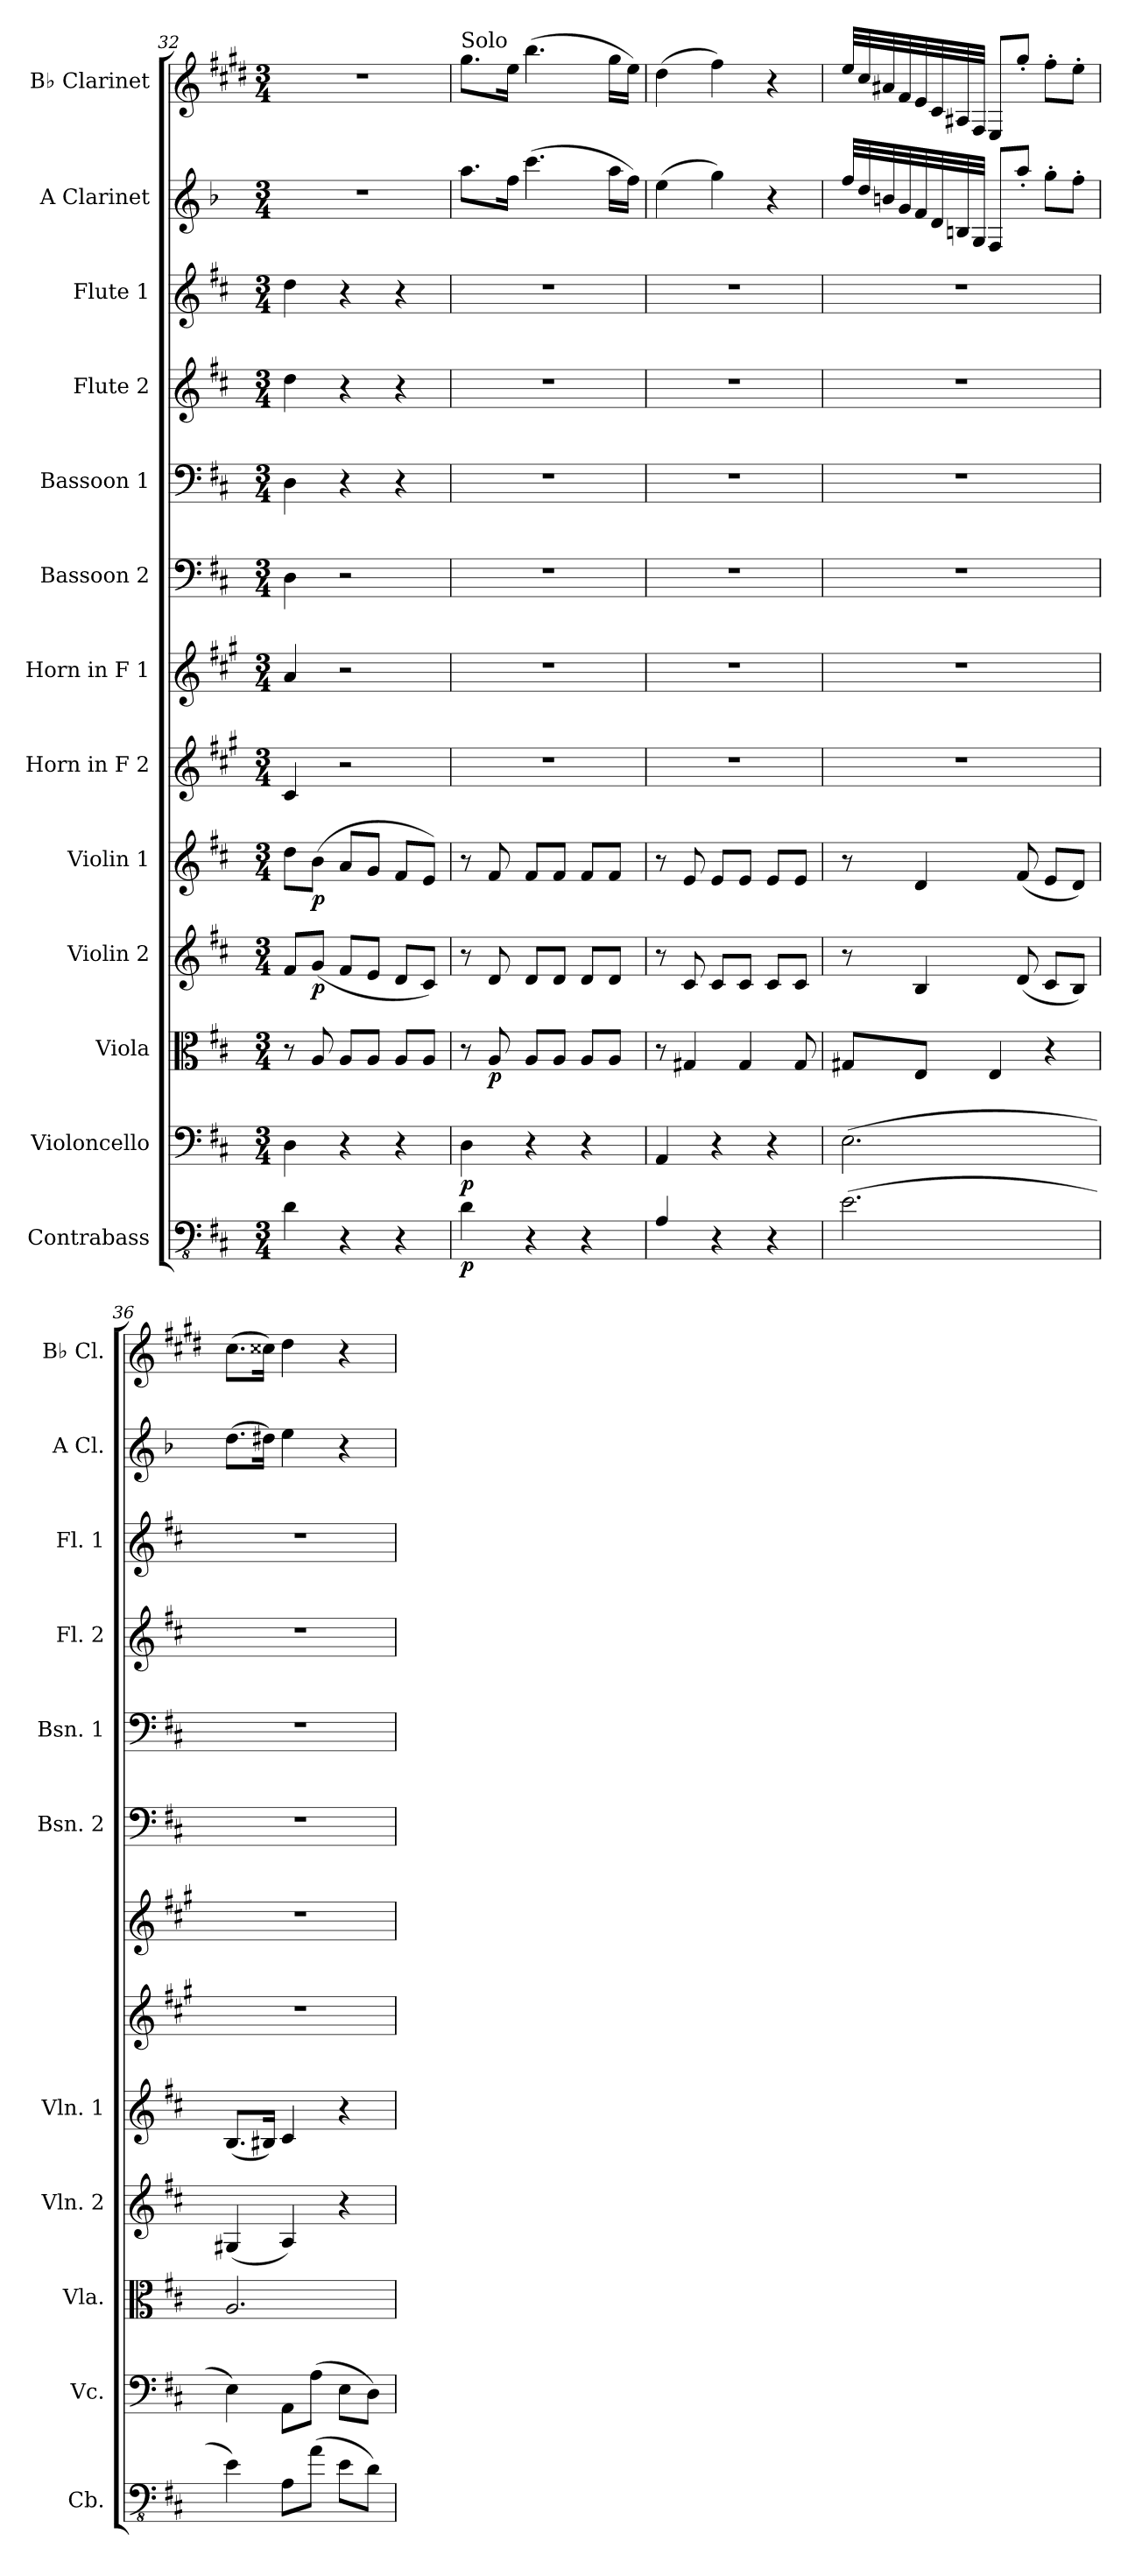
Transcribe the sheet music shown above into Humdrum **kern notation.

**kern	**dynam	**kern	**dynam	**kern	**dynam	**kern	**dynam	**kern	**dynam	**kern	**kern	**kern	**kern	**kern	**kern	**kern	**kern
*part13	*part13	*part12	*part12	*part11	*part11	*part10	*part10	*part9	*part9	*part8	*part7	*part6	*part5	*part4	*part3	*part2	*part1
*staff13	*staff13	*staff12	*staff12	*staff11	*staff11	*staff10	*staff10	*staff9	*staff9	*staff8	*staff7	*staff6	*staff5	*staff4	*staff3	*staff2	*staff1
*I"Contrabass	*	*I"Violoncello	*	*I"Viola	*	*I"Violin 2	*	*I"Violin 1	*	*I"Horn in F 2	*I"Horn in F 1	*I"Bassoon 2	*I"Bassoon 1	*I"Flute 2	*I"Flute 1	*I"A Clarinet	*I"B♭ Clarinet
*I'Cb.	*	*I'Vc.	*	*I'Vla.	*	*I'Vln. 2	*	*I'Vln. 1	*	*	*	*I'Bsn. 2	*I'Bsn. 1	*I'Fl. 2	*I'Fl. 1	*I'A Cl.	*I'B♭ Cl.
*clefFv4	*	*clefF4	*	*clefC3	*	*clefG2	*	*clefG2	*	*clefG2	*clefG2	*clefF4	*clefF4	*clefG2	*clefG2	*clefG2	*clefG2
*ITrd7c12	*	*	*	*	*	*	*	*	*	*ITrd4c7	*ITrd4c7	*	*	*	*	*ITrd2c3	*ITrd1c2
*k[f#c#]	*	*k[f#c#]	*	*k[f#c#]	*	*k[f#c#]	*	*k[f#c#]	*	*k[f#c#]	*k[f#c#]	*k[f#c#]	*k[f#c#]	*k[f#c#]	*k[f#c#]	*k[f#c#]	*k[f#c#]
*M3/4	*	*M3/4	*	*M3/4	*	*M3/4	*	*M3/4	*	*M3/4	*M3/4	*M3/4	*M3/4	*M3/4	*M3/4	*M3/4	*M3/4
=32	=32	=32	=32	=32	=32	=32	=32	=32	=32	=32	=32	=32	=32	=32	=32	=32	=32
4DD\	.	4D\	.	8r	.	8f#/L	.	8dd\L	.	4F#/	4d/	4D\	4D\	4dd\	4dd\	2.r	2.r
!	!	!	!	!	!	!	!LO:DY:b	!	!LO:DY:b	!	!	!	!	!	!	!	!
.	.	.	.	8A/	.	(<8g/J	p	(>8b\J	p	.	.	.	.	.	.	.	.
4r	.	4r	.	8A/L	.	8f#/L	.	8a/L	.	2r	2r	2r	4r	4r	4r	.	.
.	.	.	.	8A/J	.	8e/J	.	8g/J	.	.	.	.	.	.	.	.	.
4r	.	4r	.	8A/L	.	8d/L	.	8f#/L	.	.	.	.	4r	4r	4r	.	.
.	.	.	.	8A/J	.	8c#/J)	.	8e/J)	.	.	.	.	.	.	.	.	.
=33	=33	=33	=33	=33	=33	=33	=33	=33	=33	=33	=33	=33	=33	=33	=33	=33	=33
!	!	!	!	!	!	!	!	!	!	!	!	!	!	!	!	!	!LO:TX:t=Solo
!	!LO:DY:b	!	!LO:DY:b	!	!	!	!	!	!	!	!	!	!	!	!	!	!
4DD\	p	4D\	p	8r	.	8r	.	8r	.	2.r	2.r	2.r	2.r	2.r	2.r	8.ff#\L	8.ff#\L
!	!	!	!	!	!LO:DY:b	!	!	!	!	!	!	!	!	!	!	!	!
.	.	.	.	8A/	p	8d/	.	8f#/	.	.	.	.	.	.	.	.	.
.	.	.	.	.	.	.	.	.	.	.	.	.	.	.	.	16dd\Jk	16dd\Jk
4r	.	4r	.	8A/L	.	8d/L	.	8f#/L	.	.	.	.	.	.	.	(>4.aa\	(>4.aa\
.	.	.	.	8A/J	.	8d/J	.	8f#/J	.	.	.	.	.	.	.	.	.
4r	.	4r	.	8A/L	.	8d/L	.	8f#/L	.	.	.	.	.	.	.	.	.
.	.	.	.	8A/J	.	8d/J	.	8f#/J	.	.	.	.	.	.	.	16ff#\LL	16ff#\LL
.	.	.	.	.	.	.	.	.	.	.	.	.	.	.	.	16dd\JJ)	16dd\JJ)
!!LO:PB:g=z
=34	=34	=34	=34	=34	=34	=34	=34	=34	=34	=34	=34	=34	=34	=34	=34	=34	=34
4AAA/	.	4AA/	.	8r	.	8r	.	8r	.	2.r	2.r	2.r	2.r	2.r	2.r	(>4cc#\	(>4cc#\
.	.	.	.	4G#X/	.	8c#/	.	8e/	.	.	.	.	.	.	.	.	.
4r	.	4r	.	.	.	8c#/L	.	8e/L	.	.	.	.	.	.	.	4ee\)	4ee\)
.	.	.	.	4G#/	.	8c#/J	.	8e/J	.	.	.	.	.	.	.	.	.
4r	.	4r	.	.	.	8c#/L	.	8e/L	.	.	.	.	.	.	.	4r	4r
.	.	.	.	8G#/	.	8c#/J	.	8e/J	.	.	.	.	.	.	.	.	.
=35	=35	=35	=35	=35	=35	=35	=35	=35	=35	=35	=35	=35	=35	=35	=35	=35	=35
(>2.EE\	.	(>2.E\	.	8G#X/L	.	8r	.	8r	.	2.r	2.r	2.r	2.r	2.r	2.r	32dd/LLL	32dd/LLL
.	.	.	.	.	.	.	.	.	.	.	.	.	.	.	.	32b/	32b/
.	.	.	.	.	.	.	.	.	.	.	.	.	.	.	.	32g#X/	32g#X/
.	.	.	.	.	.	.	.	.	.	.	.	.	.	.	.	32e/	32e/
.	.	.	.	8E/J	.	4B/	.	4d/	.	.	.	.	.	.	.	32d/	32d/
.	.	.	.	.	.	.	.	.	.	.	.	.	.	.	.	32B/	32B/
.	.	.	.	.	.	.	.	.	.	.	.	.	.	.	.	32G#X/	32G#X/
.	.	.	.	.	.	.	.	.	.	.	.	.	.	.	.	32E/JJJ	32E/JJJ
.	.	.	.	4E/	.	.	.	.	.	.	.	.	.	.	.	8D/L	8D/L
.	.	.	.	.	.	(<8d/	.	(<8f#/	.	.	.	.	.	.	.	8ff#'/J	8ff#'/J
.	.	.	.	4r	.	8c#/L	.	8e/L	.	.	.	.	.	.	.	8ee'\L	8ee'\L
.	.	.	.	.	.	8B/J)	.	8d/J)	.	.	.	.	.	.	.	8dd'\J	8dd'\J
=36	=36	=36	=36	=36	=36	=36	=36	=36	=36	=36	=36	=36	=36	=36	=36	=36	=36
4EE\)	.	4E\)	.	2.A/	.	(<4G#X/	.	(<8.B/L	.	2.r	2.r	2.r	2.r	2.r	2.r	(>8.b\L	(>8.b\L
.	.	.	.	.	.	.	.	16B#X/Jk)	.	.	.	.	.	.	.	16b#X\Jk)	16b#X\Jk)
8AAA\L	.	8AA\L	.	.	.	4A/)	.	4c#/	.	.	.	.	.	.	.	4cc#\	4cc#\
(>8AA\J	.	(>8A\J	.	.	.	.	.	.	.	.	.	.	.	.	.	.	.
8EE\L	.	8E\L	.	.	.	4r	.	4r	.	.	.	.	.	.	.	4r	4r
8DD\J)	.	8D\J)	.	.	.	.	.	.	.	.	.	.	.	.	.	.	.
=	=	=	=	=	=	=	=	=	=	=	=	=	=	=	=	=	=
*-	*-	*-	*-	*-	*-	*-	*-	*-	*-	*-	*-	*-	*-	*-	*-	*-	*-
